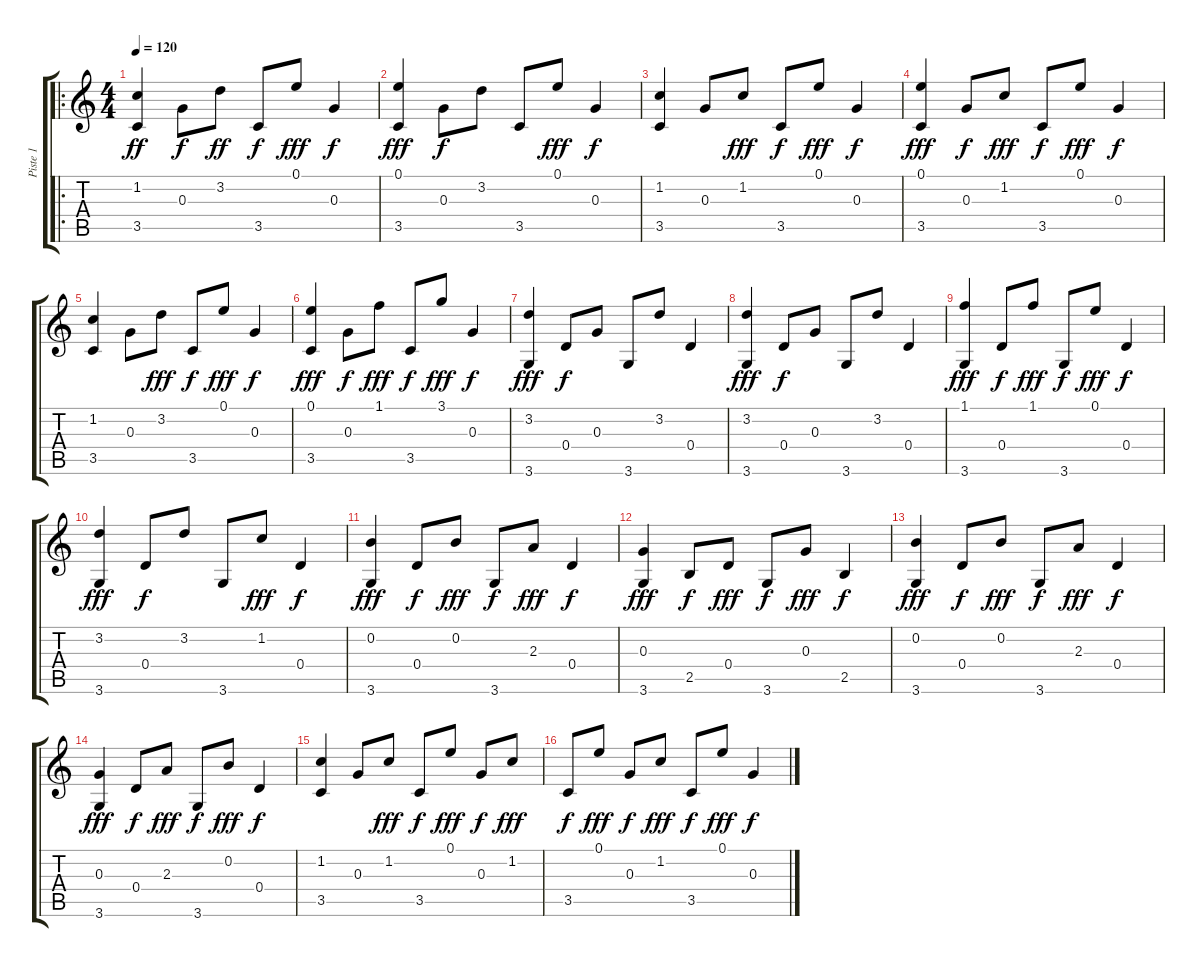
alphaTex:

\track ("Piste 1" "Piste 1") {instrument acousticguitarnylon}
\staff {score tabs}
\tuning (E4 B3 G3 D3 A2 E2) {hide}
\ro
\ts (4 4)
\tempo 120
\clef g2
\ks c
(1.2 3.5).4{dy ff instrument acousticguitarnylon} 0.3.8{dy f} 3.2.8{dy ff} 3.5.8{dy f} 0.1.8{dy fff} 0.3.4{dy f} |
(0.1 3.5).4{dy fff} 0.3.8{dy f} 3.2.8 3.5.8 0.1.8{dy fff} 0.3.4{dy f} |
(1.2 3.5).4 0.3.8 1.2.8{dy fff} 3.5.8{dy f} 0.1.8{dy fff} 0.3.4{dy f} |
(0.1 3.5).4{dy fff} 0.3.8{dy f} 1.2.8{dy fff} 3.5.8{dy f} 0.1.8{dy fff} 0.3.4{dy f} |
(1.2 3.5).4 0.3.8 3.2.8{dy fff} 3.5.8{dy f} 0.1.8{dy fff} 0.3.4{dy f} |
(0.1 3.5).4{dy fff} 0.3.8{dy f} 1.1.8{dy fff} 3.5.8{dy f} 3.1.8{dy fff} 0.3.4{dy f} |
(3.2 3.6).4{dy fff} 0.4.8{dy f} 0.3.8 3.6.8 3.2.8 0.4.4 |
(3.2 3.6).4{dy fff} 0.4.8{dy f} 0.3.8 3.6.8 3.2.8 0.4.4 |
(1.1 3.6).4{dy fff} 0.4.8{dy f} 1.1.8{dy fff} 3.6.8{dy f} 0.1.8{dy fff} 0.4.4{dy f} |
(3.2 3.6).4{dy fff} 0.4.8{dy f} 3.2.8 3.6.8 1.2.8{dy fff} 0.4.4{dy f} |
(0.2 3.6).4{dy fff} 0.4.8{dy f} 0.2.8{dy fff} 3.6.8{dy f} 2.3.8{dy fff} 0.4.4{dy f} |
(0.3 3.6).4{dy fff} 2.5.8{dy f} 0.4.8{dy fff} 3.6.8{dy f} 0.3.8{dy fff} 2.5.4{dy f} |
(0.2 3.6).4{dy fff} 0.4.8{dy f} 0.2.8{dy fff} 3.6.8{dy f} 2.3.8{dy fff} 0.4.4{dy f} |
(0.3 3.6).4{dy fff} 0.4.8{dy f} 2.3.8{dy fff} 3.6.8{dy f} 0.2.8{dy fff} 0.4.4{dy f} |
(1.2 3.5).4 0.3.8 1.2.8{dy fff} 3.5.8{dy f} 0.1.8{dy fff} 0.3.8{dy f} 1.2.8{dy fff} |
3.5.8{dy f} 0.1.8{dy fff} 0.3.8{dy f} 1.2.8{dy fff} 3.5.8{dy f} 0.1.8{dy fff} 0.3.4{dy f}
